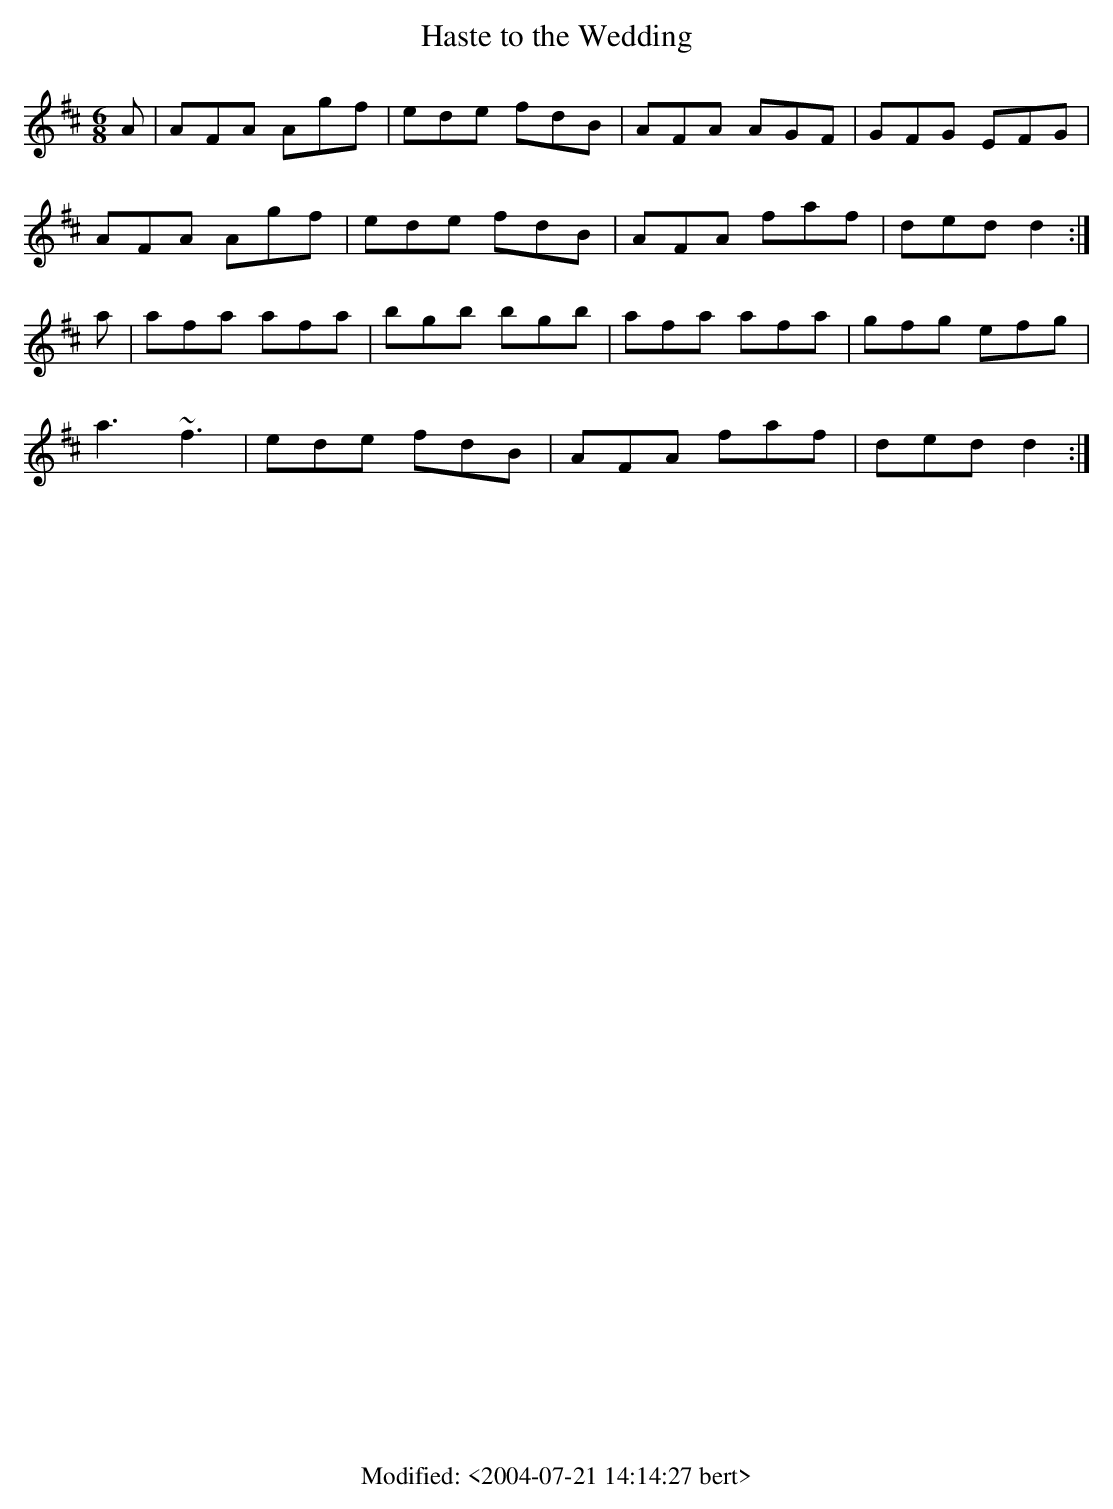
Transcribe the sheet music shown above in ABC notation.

X:1
T:Haste to the Wedding
M:6/8
L:1/8
K:D
A|AFA Agf|ede fdB|AFA AGF|GFG EFG|!
AFA Agf|ede fdB|AFA faf|ded d2:|!
a|afa afa|bgb bgb|afa afa|gfg efg|!
a3 ~f3|ede fdB|AFA faf|ded d2:|!
